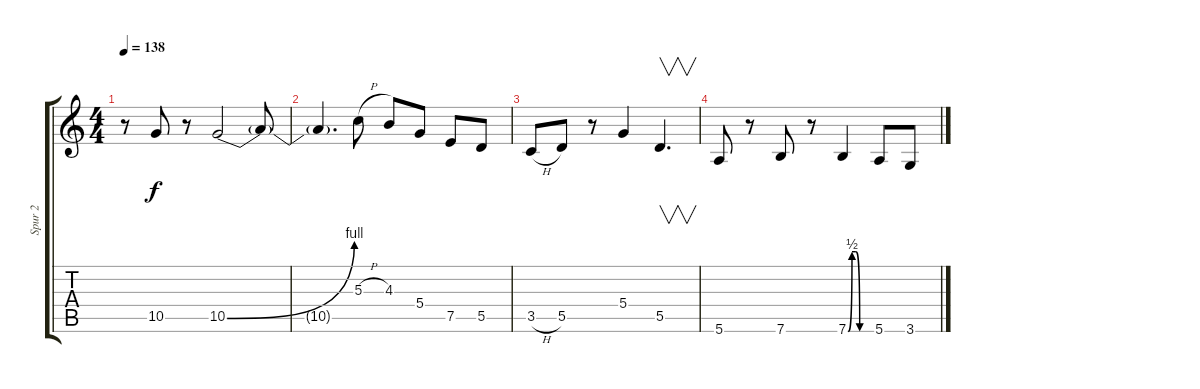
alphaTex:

\track ("Spur 2" "Spur 2") {instrument acousticguitarsteel}
\staff {score tabs}
\tuning (E4 B3 G3 D3 A2 E2) {hide}
\ts (4 4)
\tempo 138
\clef g2
\ks c
r.8{dy f} 10.5.8 r.8 10.5{be (bend 0 0 60 4)}.2 10.5{t}.8 |
10.5{t}.4{d} 5.3{h}.8 4.3.8 5.4.8 7.5.8 5.5.8 |
3.5{h}.8 5.5.8 r.8 5.4.4 5.5.4{v d} |
5.6.8 r.8 7.6.8 r.8 7.6{be (custom 0 0 10 2 20 2 30 0 60 0)}.4 5.6.8 3.6.8
